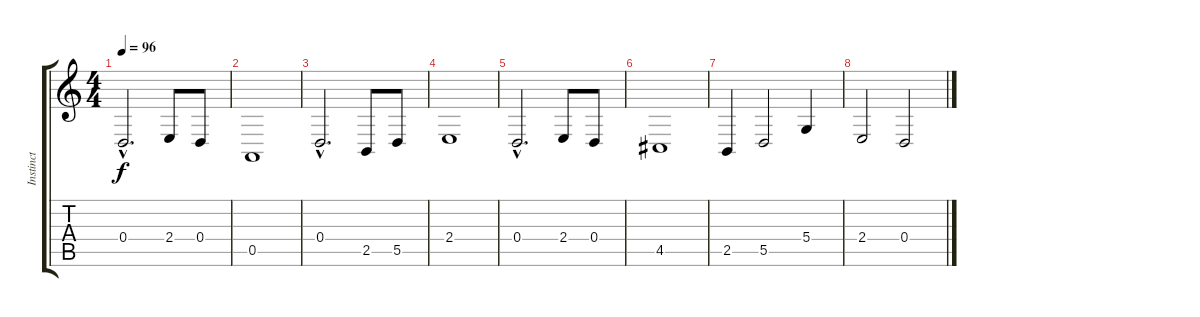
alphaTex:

\track ("Instinct" "Instinct") {instrument viola}
\staff {score tabs}
\tuning (E4 B3 G3 D3 A2 E2) {hide}
\ts (4 4)
\tempo 96
\clef g2
\ks c
0.4{hac}.2{d dy f} 2.4.8 0.4.8 |
0.5.1 |
0.4{hac}.2{d} 2.5.8 5.5.8 |
2.4.1 |
0.4{hac}.2{d} 2.4.8 0.4.8 |
4.5.1 |
2.5.4 5.5.2 5.4.4 |
2.4.2 0.4.2
